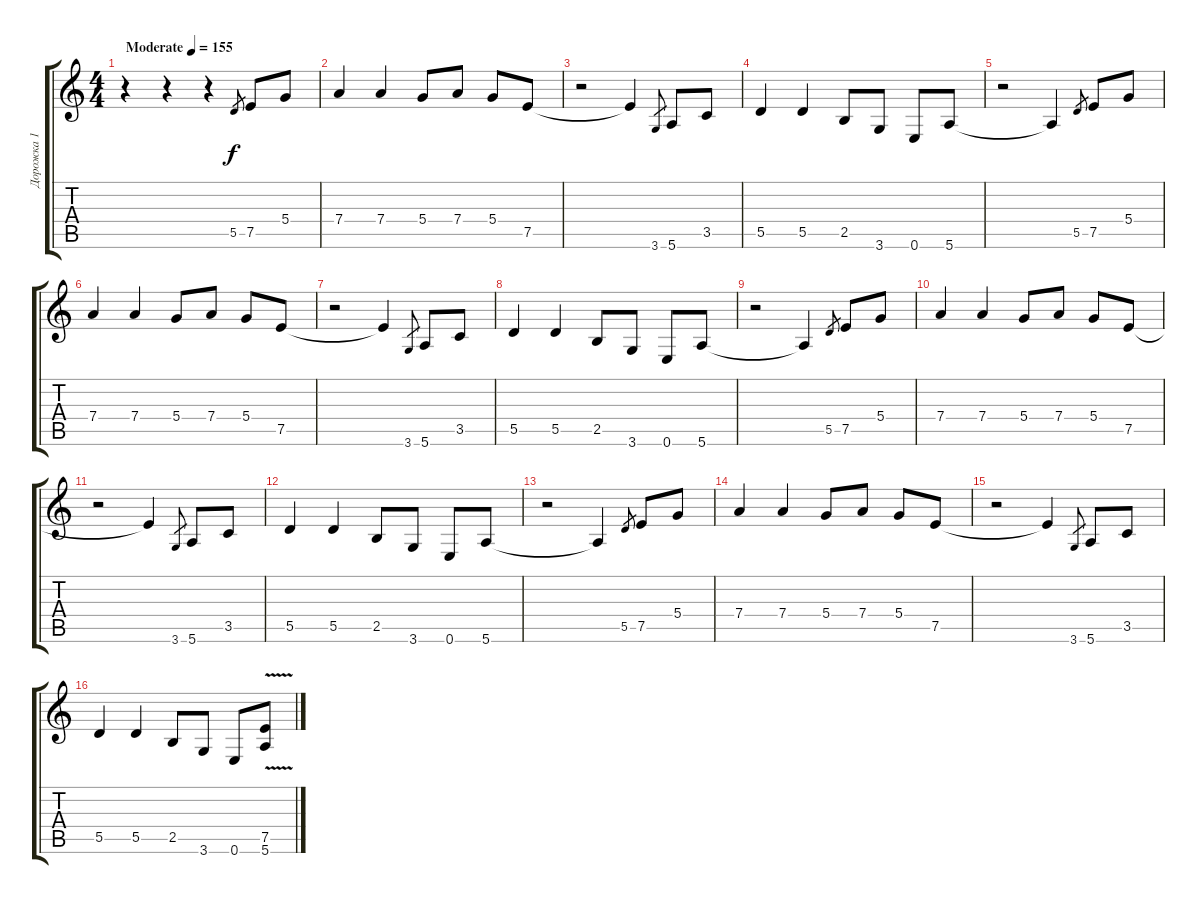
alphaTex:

\track ("Дорожка 1" "Дорожка 1") {instrument overdrivenguitar}
\staff {score tabs}
\tuning (E4 B3 G3 D3 A2 E2) {hide}
\ts (4 4)
\tempo (155 "Moderate")
\clef g2
\ks c
r.4{dy f instrument overdrivenguitar} r.4 r.4 5.5.8{gr} 7.5.8 5.4.8 |
7.4.4 7.4.4 5.4.8 7.4.8 5.4.8 7.5.8 |
r.2 7.5{t}.4 3.6.8{gr} 5.6.8 3.5.8 |
5.5.4 5.5.4 2.5.8 3.6.8 0.6.8 5.6.8 |
r.2 5.6{t}.4 5.5.8{gr} 7.5.8 5.4.8 |
7.4.4 7.4.4 5.4.8 7.4.8 5.4.8 7.5.8 |
r.2 7.5{t}.4 3.6.8{gr} 5.6.8 3.5.8 |
5.5.4 5.5.4 2.5.8 3.6.8 0.6.8 5.6.8 |
r.2 5.6{t}.4 5.5.8{gr} 7.5.8 5.4.8 |
7.4.4 7.4.4 5.4.8 7.4.8 5.4.8 7.5.8 |
r.2 7.5{t}.4 3.6.8{gr} 5.6.8 3.5.8 |
5.5.4 5.5.4 2.5.8 3.6.8 0.6.8 5.6.8 |
r.2 5.6{t}.4 5.5.8{gr} 7.5.8 5.4.8 |
7.4.4 7.4.4 5.4.8 7.4.8 5.4.8 7.5.8 |
r.2 7.5{t}.4 3.6.8{gr} 5.6.8 3.5.8 |
5.5.4 5.5.4 2.5.8 3.6.8 0.6.8 (7.5 5.6{v}).8
